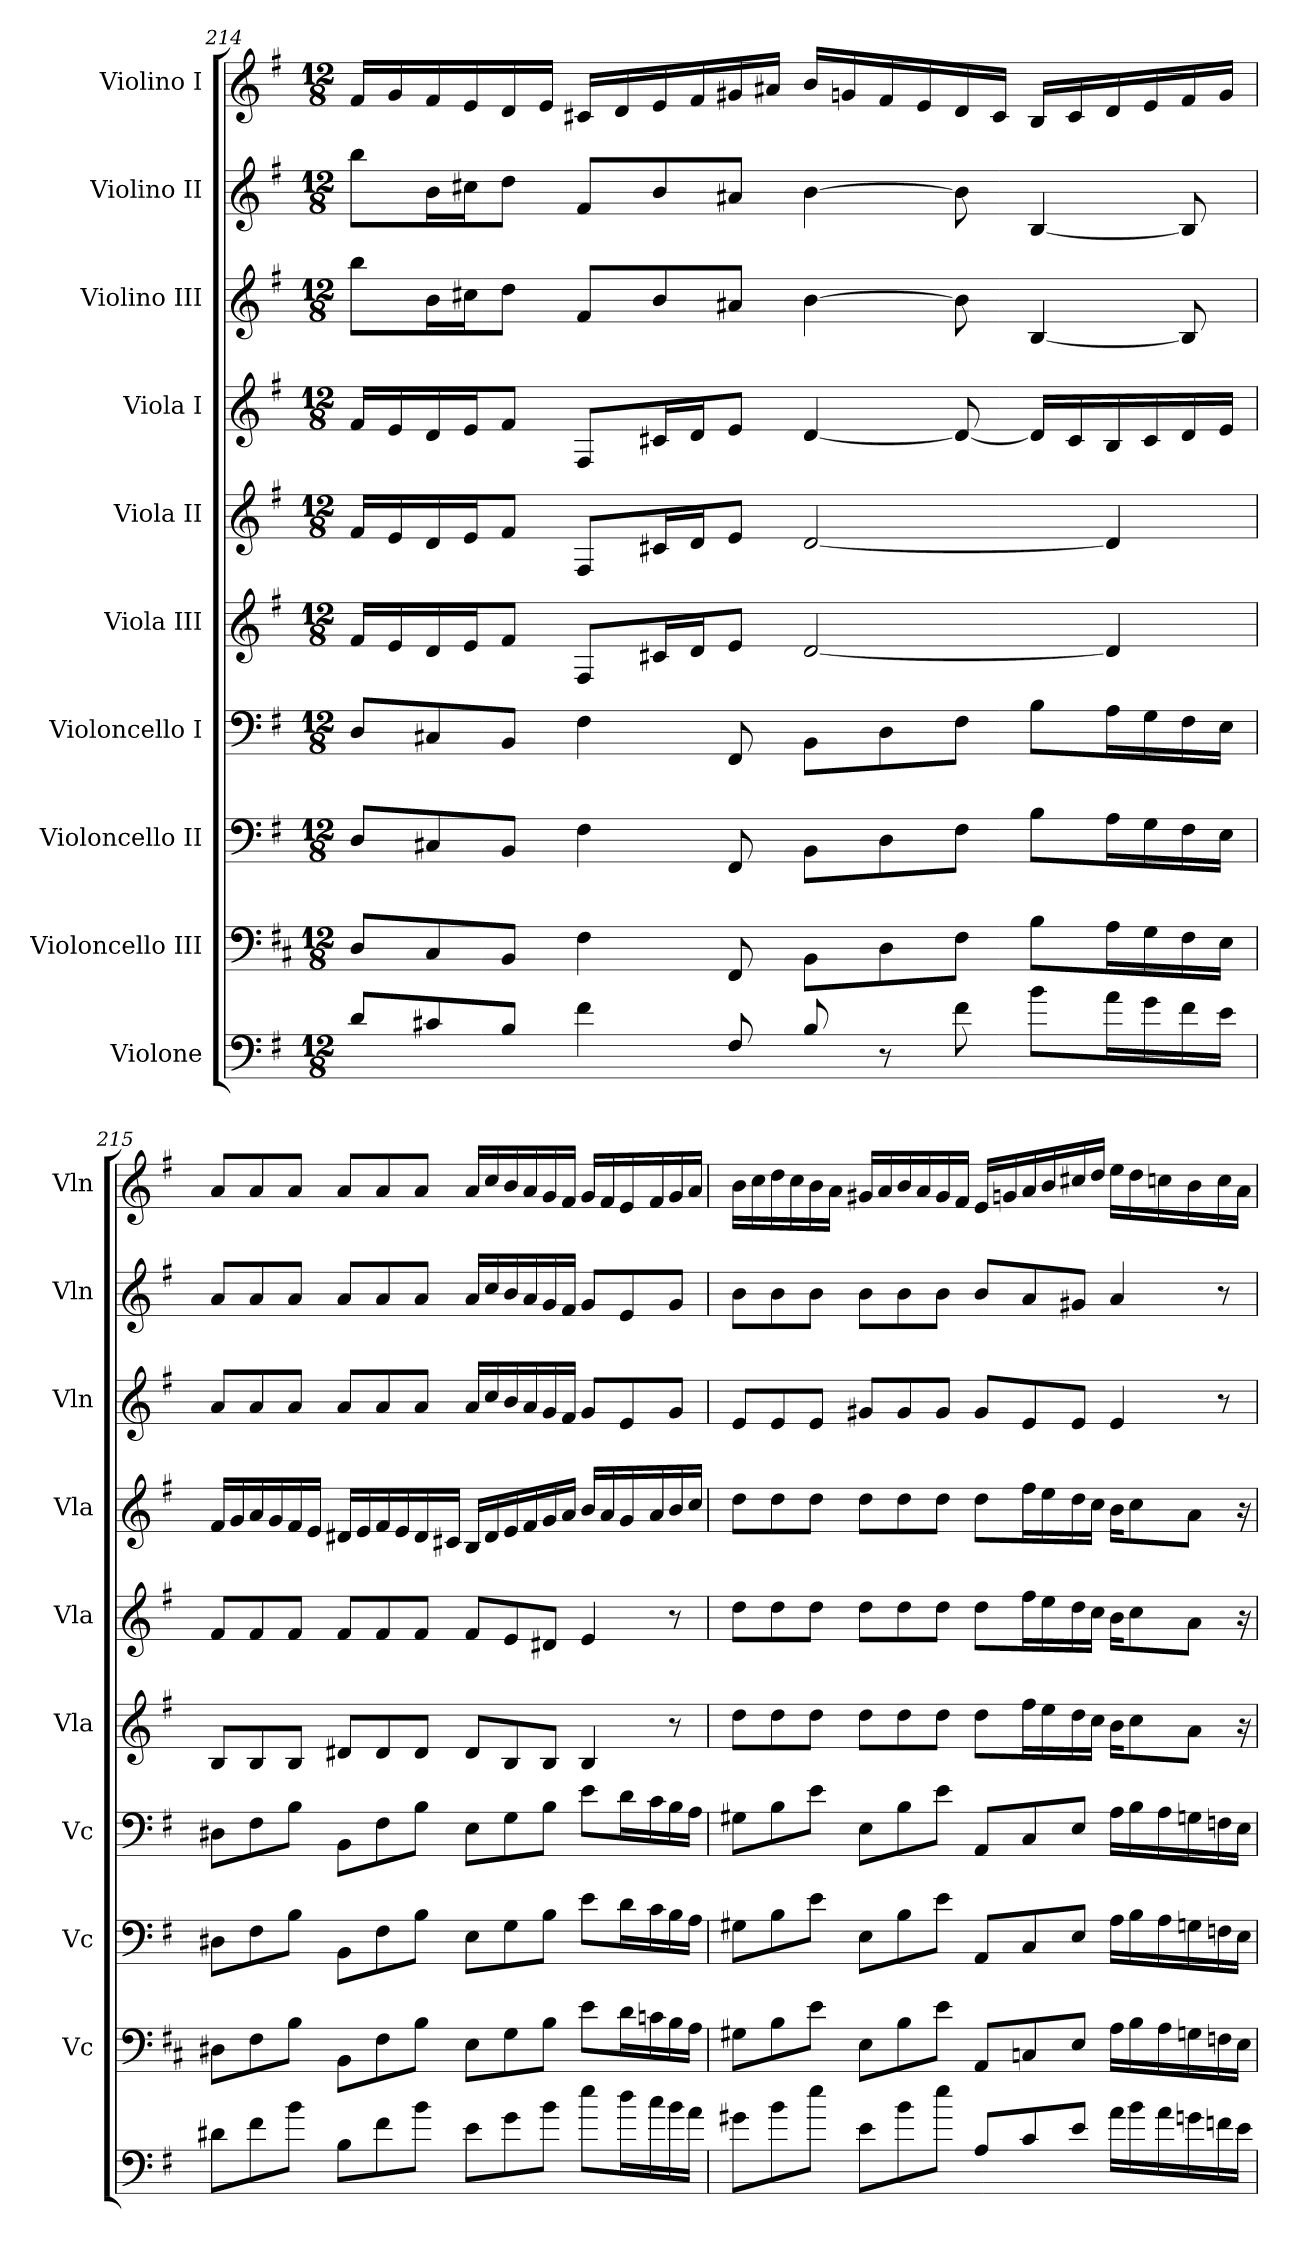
**kern	**kern	**kern	**kern	**kern	**kern	**kern	**kern	**kern	**kern
*part10	*part9	*part8	*part7	*part6	*part5	*part4	*part3	*part2	*part1
*staff10	*staff9	*staff8	*staff7	*staff6	*staff5	*staff4	*staff3	*staff2	*staff1
*I"Violone	*I"Violoncello III	*I"Violoncello  II	*I"Violoncello   I	*I"Viola       III	*I"Viola        II	*I"Viola         I	*I"Violino     III	*I"Violino      II	*I"Violino       I
*	*I'Vc	*I'Vc	*I'Vc	*I'Vla	*I'Vla	*I'Vla	*I'Vln	*I'Vln	*I'Vln
!!LO:PB:g=z
*clefF4	*clefF4	*clefF4	*clefF4	*clefG2	*clefG2	*clefG2	*clefG2	*clefG2	*clefG2
*ITrd7c12	*	*	*	*	*	*	*	*	*
*k[f#]	*k[f#c#]	*k[f#]	*k[f#]	*k[f#]	*k[f#]	*k[f#]	*k[f#]	*k[f#]	*k[f#]
*G:	*D:	*G:	*G:	*G:	*G:	*G:	*G:	*G:	*G:
*M12/8	*M12/8	*M12/8	*M12/8	*M12/8	*M12/8	*M12/8	*M12/8	*M12/8	*M12/8
=214	=214	=214	=214	=214	=214	=214	=214	=214	=214
8D/L	8D/L	8D/L	8D/L	16f#/LL	16f#/LL	16f#/LL	8bb\L	8bb\L	16f#/LL
.	.	.	.	16e/	16e/	16e/	.	.	16g/
8C#X/	8C#/	8C#X/	8C#X/	16d/	16d/	16d/	16b\L	16b\L	16f#/
.	.	.	.	16e/J	16e/J	16e/J	16cc#X\J	16cc#X\J	16e/
8BB/J	8BB/J	8BB/J	8BB/J	8f#/J	8f#/J	8f#/J	8dd\J	8dd\J	16d/
.	.	.	.	.	.	.	.	.	16e/JJ
4F#\	4F#\	4F#\	4F#\	8F#/L	8F#/L	8F#/L	8f#/L	8f#/L	16c#X/LL
.	.	.	.	.	.	.	.	.	16d/
.	.	.	.	16c#X/L	16c#X/L	16c#X/L	8b/	8b/	16e/
.	.	.	.	16d/J	16d/J	16d/J	.	.	16f#/
8FF#/	8FF#/	8FF#/	8FF#/	8e/J	8e/J	8e/J	8a#X/J	8a#X/J	16g#X/
.	.	.	.	.	.	.	.	.	16a#X/JJ
8BB/	8BB\L	8BB\L	8BB\L	[2d/	[2d/	[4d/	[4b\	[4b\	16b/LL
.	.	.	.	.	.	.	.	.	16gn/
8r	8D\	8D\	8D\	.	.	.	.	.	16f#/
.	.	.	.	.	.	.	.	.	16e/
8F#\	8F#\J	8F#\J	8F#\J	.	.	8d/_	8b\]	8b\]	16d/
.	.	.	.	.	.	.	.	.	16c#/JJ
8B\L	8B\L	8B\L	8B\L	.	.	16d/LL]	[4B/	[4B/	16B/LL
.	.	.	.	.	.	16c#/	.	.	16c#/
16A\L	16A\L	16A\L	16A\L	4d/]	4d/]	16B/	.	.	16d/
16G\	16G\	16G\	16G\	.	.	16c#/	.	.	16e/
16F#\	16F#\	16F#\	16F#\	.	.	16d/	8B/]	8B/]	16f#/
16E\JJ	16E\JJ	16E\JJ	16E\JJ	.	.	16e/JJ	.	.	16g/JJ
!!LO:PB:g=z
=215	=215	=215	=215	=215	=215	=215	=215	=215	=215
8D#X\L	8D#X\L	8D#X\L	8D#X\L	8B/L	8f#/L	16f#/LL	8a/L	8a/L	8a/L
.	.	.	.	.	.	16g/	.	.	.
8F#\	8F#\	8F#\	8F#\	8B/	8f#/	16a/	8a/	8a/	8a/
.	.	.	.	.	.	16g/	.	.	.
8B\J	8B\J	8B\J	8B\J	8B/J	8f#/J	16f#/	8a/J	8a/J	8a/J
.	.	.	.	.	.	16e/JJ	.	.	.
8BB\L	8BB\L	8BB\L	8BB\L	8d#X/L	8f#/L	16d#X/LL	8a/L	8a/L	8a/L
.	.	.	.	.	.	16e/	.	.	.
8F#\	8F#\	8F#\	8F#\	8d#/	8f#/	16f#/	8a/	8a/	8a/
.	.	.	.	.	.	16e/	.	.	.
8B\J	8B\J	8B\J	8B\J	8d#/J	8f#/J	16d#/	8a/J	8a/J	8a/J
.	.	.	.	.	.	16c#X/JJ	.	.	.
8E\L	8E\L	8E\L	8E\L	8d#/L	8f#/L	16B/LL	16a/LL	16a/LL	16a/LL
.	.	.	.	.	.	16d#/	16cc/	16cc/	16cc/
8G\	8G\	8G\	8G\	8B/	8e/	16e/	16b/	16b/	16b/
.	.	.	.	.	.	16f#/	16a/	16a/	16a/
8B\J	8B\J	8B\J	8B\J	8B/J	8d#X/J	16g/	16g/	16g/	16g/
.	.	.	.	.	.	16a/JJ	16f#/JJ	16f#/JJ	16f#/JJ
8e\L	8e\L	8e\L	8e\L	4B/	4e/	16b/LL	8g/L	8g/L	16g/LL
.	.	.	.	.	.	16a/	.	.	16f#/
16d\L	16d\L	16d\L	16d\L	.	.	16g/	8e/	8e/	16e/
16c\	16cn\	16c\	16c\	.	.	16a/	.	.	16f#/
16B\	16B\	16B\	16B\	8r	8r	16b/	8g/J	8g/J	16g/
16A\JJ	16A\JJ	16A\JJ	16A\JJ	.	.	16cc/JJ	.	.	16a/JJ
!!LO:PB:g=z
=216	=216	=216	=216	=216	=216	=216	=216	=216	=216
8G#X\L	8G#X\L	8G#X\L	8G#X\L	8dd\L	8dd\L	8dd\L	8e/L	8b\L	16b\LL
.	.	.	.	.	.	.	.	.	16cc\
8B\	8B\	8B\	8B\	8dd\	8dd\	8dd\	8e/	8b\	16dd\
.	.	.	.	.	.	.	.	.	16cc\
8e\J	8e\J	8e\J	8e\J	8dd\J	8dd\J	8dd\J	8e/J	8b\J	16b\
.	.	.	.	.	.	.	.	.	16a\JJ
8E\L	8E\L	8E\L	8E\L	8dd\L	8dd\L	8dd\L	8g#X/L	8b\L	16g#X/LL
.	.	.	.	.	.	.	.	.	16a/
8B\	8B\	8B\	8B\	8dd\	8dd\	8dd\	8g#/	8b\	16b/
.	.	.	.	.	.	.	.	.	16a/
8e\J	8e\J	8e\J	8e\J	8dd\J	8dd\J	8dd\J	8g#/J	8b\J	16g#/
.	.	.	.	.	.	.	.	.	16f#/JJ
8AA/L	8AA/L	8AA/L	8AA/L	8dd\L	8dd\L	8dd\L	8g#/L	8b/L	16e/LL
.	.	.	.	.	.	.	.	.	16gn/
8C/	8Cn/	8C/	8C/	16ff#\L	16ff#\L	16ff#\L	8e/	8a/	16a/
.	.	.	.	16ee\	16ee\	16ee\	.	.	16b/
8E/J	8E/J	8E/J	8E/J	16dd\	16dd\	16dd\	8e/J	8g#X/J	16cc#X/
.	.	.	.	16cc\JJ	16cc\JJ	16cc\JJ	.	.	16dd/JJ
16A\LL	16A\LL	16A\LL	16A\LL	16b\KL	16b\KL	16b\KL	4e/	4a/	16ee\LL
16B\	16B\	16B\	16B\	8cc\	8cc\	8cc\	.	.	16dd\
16A\	16A\	16A\	16A\	.	.	.	.	.	16ccn\
16Gn\	16Gn\	16Gn\	16Gn\	8a\J	8a\J	8a\J	.	.	16b\
16Fn\	16Fn\	16Fn\	16Fn\	.	.	.	8r	8r	16cc\
16E\JJ	16E\JJ	16E\JJ	16E\JJ	16r	16r	16r	.	.	16a\JJ
=	=	=	=	=	=	=	=	=	=
*-	*-	*-	*-	*-	*-	*-	*-	*-	*-
